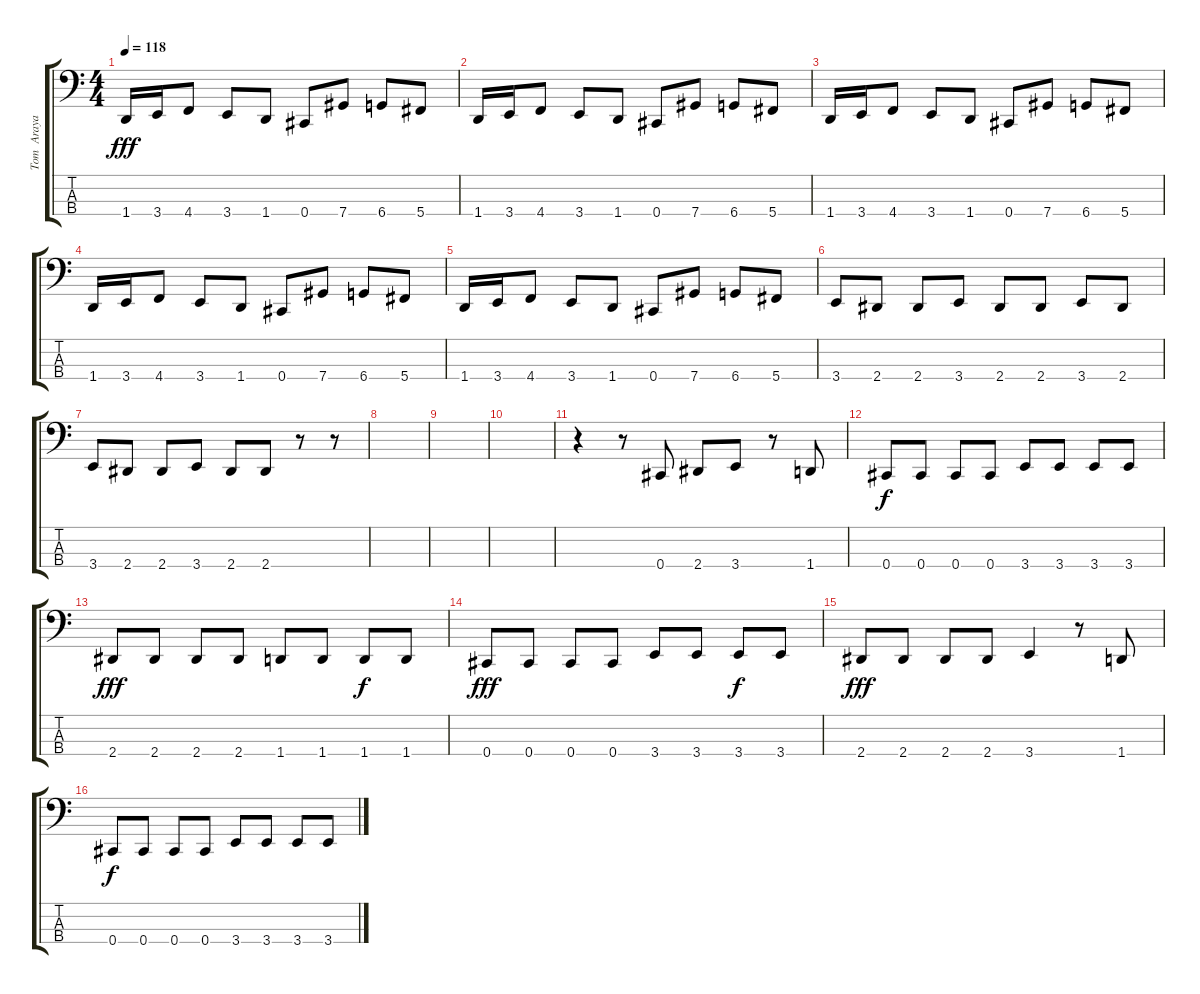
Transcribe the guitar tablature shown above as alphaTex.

\track ("Tom  Araya" "Tom  Araya") {instrument electricbassfinger}
\staff {score tabs}
\tuning (Gb2 Db2 Ab1 Db1) {hide}
\ts (4 4)
\tempo 118
\clef f4
\ks c
1.4.16{dy fff} 3.4.16 4.4.8 3.4.8 1.4.8 0.4.8 7.4.8 6.4.8 5.4.8 |
1.4.16 3.4.16 4.4.8 3.4.8 1.4.8 0.4.8 7.4.8 6.4.8 5.4.8 |
1.4.16 3.4.16 4.4.8 3.4.8 1.4.8 0.4.8 7.4.8 6.4.8 5.4.8 |
1.4.16 3.4.16 4.4.8 3.4.8 1.4.8 0.4.8 7.4.8 6.4.8 5.4.8 |
1.4.16 3.4.16 4.4.8 3.4.8 1.4.8 0.4.8 7.4.8 6.4.8 5.4.8 |
3.4.8 2.4.8 2.4.8 3.4.8 2.4.8 2.4.8 3.4.8 2.4.8 |
3.4.8 2.4.8 2.4.8 3.4.8 2.4.8 2.4.8 r.8 r.8 |
|
|
|
r.4 r.8 0.4.8 2.4.8 3.4.8 r.8 1.4.8 |
0.4.8{dy f} 0.4.8 0.4.8 0.4.8 3.4.8 3.4.8 3.4.8 3.4.8 |
2.4.8{dy fff} 2.4.8 2.4.8 2.4.8 1.4.8 1.4.8 1.4.8{dy f} 1.4.8 |
0.4.8{dy fff} 0.4.8 0.4.8 0.4.8 3.4.8 3.4.8 3.4.8{dy f} 3.4.8 |
2.4.8{dy fff} 2.4.8 2.4.8 2.4.8 3.4.4 r.8 1.4.8 |
0.4.8{dy f} 0.4.8 0.4.8 0.4.8 3.4.8 3.4.8 3.4.8 3.4.8
